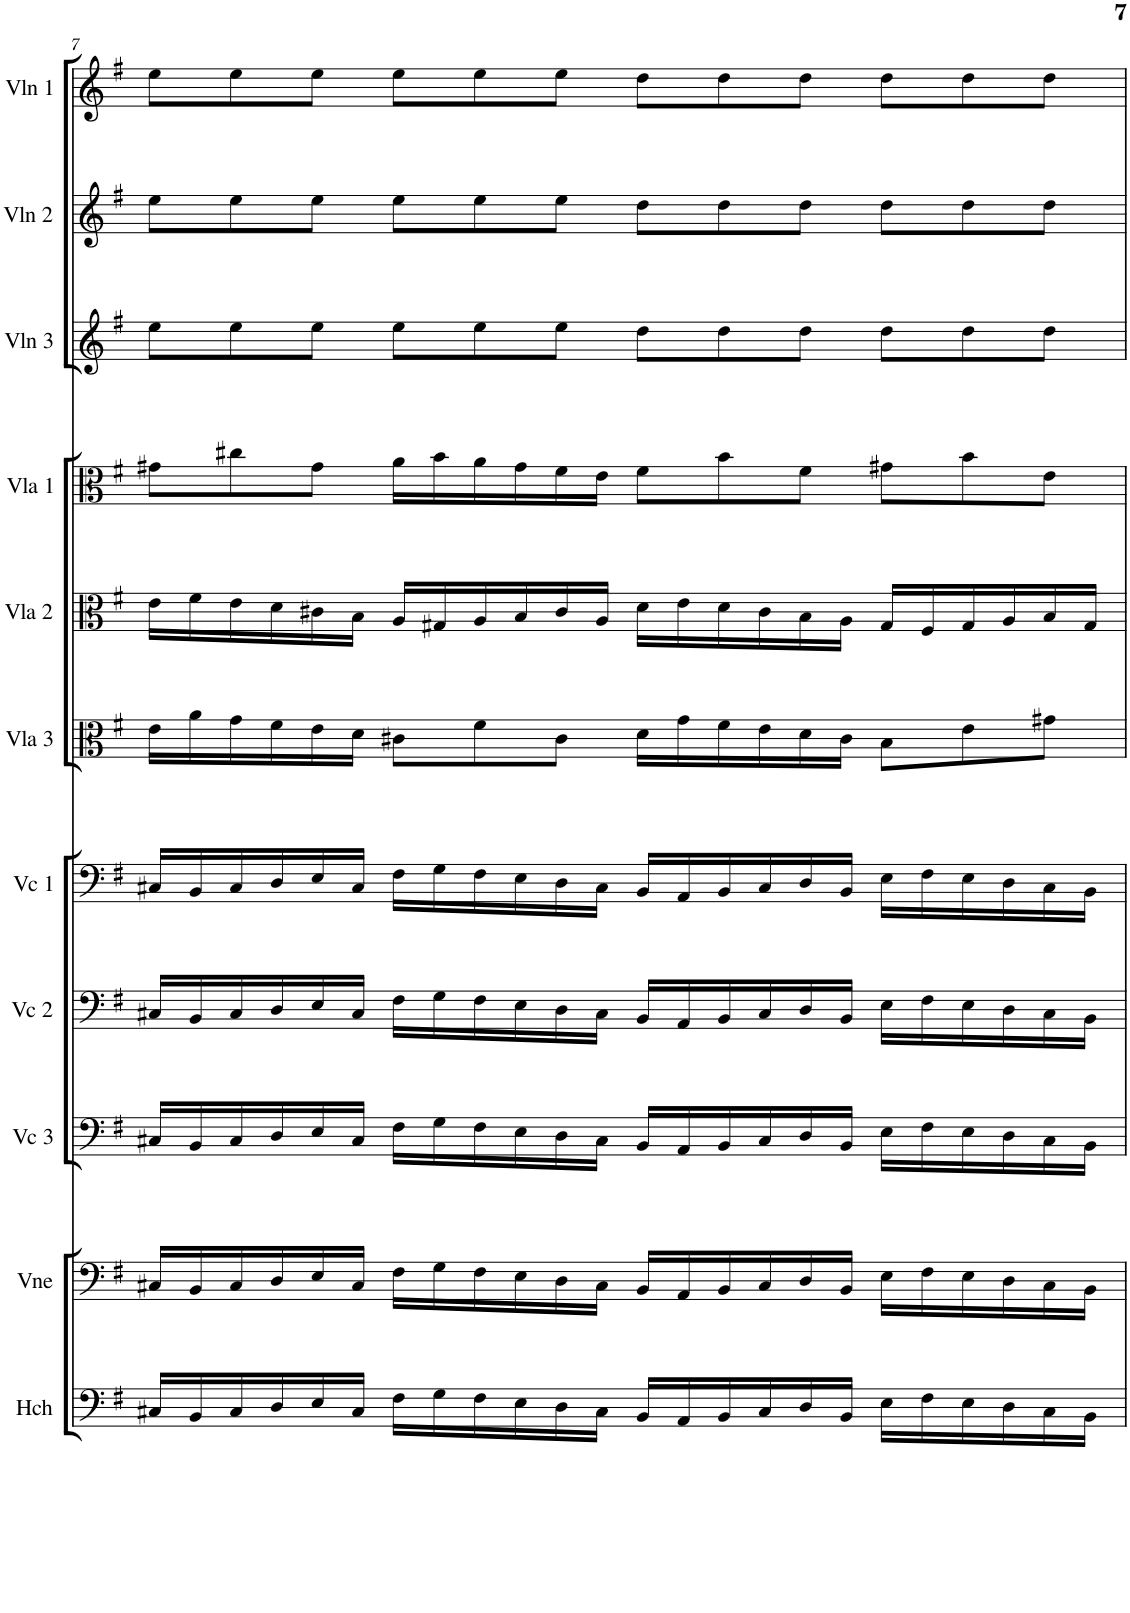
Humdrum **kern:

**kern	**kern	**kern	**kern	**kern	**kern	**kern	**kern	**kern	**kern	**kern
*part11	*part10	*part9	*part8	*part7	*part6	*part5	*part4	*part3	*part2	*part1
*staff11	*staff10	*staff9	*staff8	*staff7	*staff6	*staff5	*staff4	*staff3	*staff2	*staff1
*I"Harpsichord	*I"Violone	*I"Violoncello 3	*I"Violoncello 2	*I"Violoncello 1	*I"Viola 3	*I"Viola 2	*I"Viola 1	*I"Violin 3	*I"Violin 2	*I"Violin 1
*I'Hch	*I'Vne	*I'Vc 3	*I'Vc 2	*I'Vc 1	*I'Vla 3	*I'Vla 2	*I'Vla 1	*I'Vln 3	*I'Vln 2	*I'Vln 1
!!LO:PB:g=z
*clefF4	*clefF4	*clefF4	*clefF4	*clefF4	*clefC3	*clefC3	*clefC3	*clefG2	*clefG2	*clefG2
*	*Trd7c12	*	*	*	*	*	*	*	*	*
*k[f#]	*k[f#]	*k[f#]	*k[f#]	*k[f#]	*k[f#]	*k[f#]	*k[f#]	*k[f#]	*k[f#]	*k[f#]
*M12/8	*M12/8	*M12/8	*M12/8	*M12/8	*M12/8	*M12/8	*M12/8	*M12/8	*M12/8	*M12/8
=7	=7	=7	=7	=7	=7	=7	=7	=7	=7	=7
16C#X/LL	16C#X/LL	16C#X/LL	16C#X/LL	16C#X/LL	16e\LL	16e\LL	8g#X\L	8ee\L	8ee\L	8ee\L
16BB/	16BB/	16BB/	16BB/	16BB/	16a\	16f#\	.	.	.	.
16C#/	16C#/	16C#/	16C#/	16C#/	16g\	16e\	8cc#X\	8ee\	8ee\	8ee\
16D/	16D/	16D/	16D/	16D/	16f#\	16d\	.	.	.	.
16E/	16E/	16E/	16E/	16E/	16e\	16c#X\	8g#\J	8ee\J	8ee\J	8ee\J
16C#/JJ	16C#/JJ	16C#/JJ	16C#/JJ	16C#/JJ	16d\JJ	16B\JJ	.	.	.	.
16F#\LL	16F#\LL	16F#\LL	16F#\LL	16F#\LL	8c#X\L	16A/LL	16a\LL	8ee\L	8ee\L	8ee\L
16G\	16G\	16G\	16G\	16G\	.	16G#X/	16b\	.	.	.
16F#\	16F#\	16F#\	16F#\	16F#\	8f#\	16A/	16a\	8ee\	8ee\	8ee\
16E\	16E\	16E\	16E\	16E\	.	16B/	16g#\	.	.	.
16D\	16D\	16D\	16D\	16D\	8c#\J	16c#/	16f#\	8ee\J	8ee\J	8ee\J
16C#\JJ	16C#\JJ	16C#\JJ	16C#\JJ	16C#\JJ	.	16A/JJ	16e\JJ	.	.	.
16BB/LL	16BB/LL	16BB/LL	16BB/LL	16BB/LL	16d\LL	16d\LL	8f#\L	8dd\L	8dd\L	8dd\L
16AA/	16AA/	16AA/	16AA/	16AA/	16g\	16e\	.	.	.	.
16BB/	16BB/	16BB/	16BB/	16BB/	16f#\	16d\	8b\	8dd\	8dd\	8dd\
16C#/	16C#/	16C#/	16C#/	16C#/	16e\	16c#\	.	.	.	.
16D/	16D/	16D/	16D/	16D/	16d\	16B\	8f#\J	8dd\J	8dd\J	8dd\J
16BB/JJ	16BB/JJ	16BB/JJ	16BB/JJ	16BB/JJ	16c#\JJ	16A\JJ	.	.	.	.
16E\LL	16E\LL	16E\LL	16E\LL	16E\LL	8B\L	16G#/LL	8g#X\L	8dd\L	8dd\L	8dd\L
16F#\	16F#\	16F#\	16F#\	16F#\	.	16F#/	.	.	.	.
16E\	16E\	16E\	16E\	16E\	8e\	16G#/	8b\	8dd\	8dd\	8dd\
16D\	16D\	16D\	16D\	16D\	.	16A/	.	.	.	.
16C#\	16C#\	16C#\	16C#\	16C#\	8g#X\J	16B/	8e\J	8dd\J	8dd\J	8dd\J
16BB\JJ	16BB\JJ	16BB\JJ	16BB\JJ	16BB\JJ	.	16G#/JJ	.	.	.	.
=	=	=	=	=	=	=	=	=	=	=
*-	*-	*-	*-	*-	*-	*-	*-	*-	*-	*-
